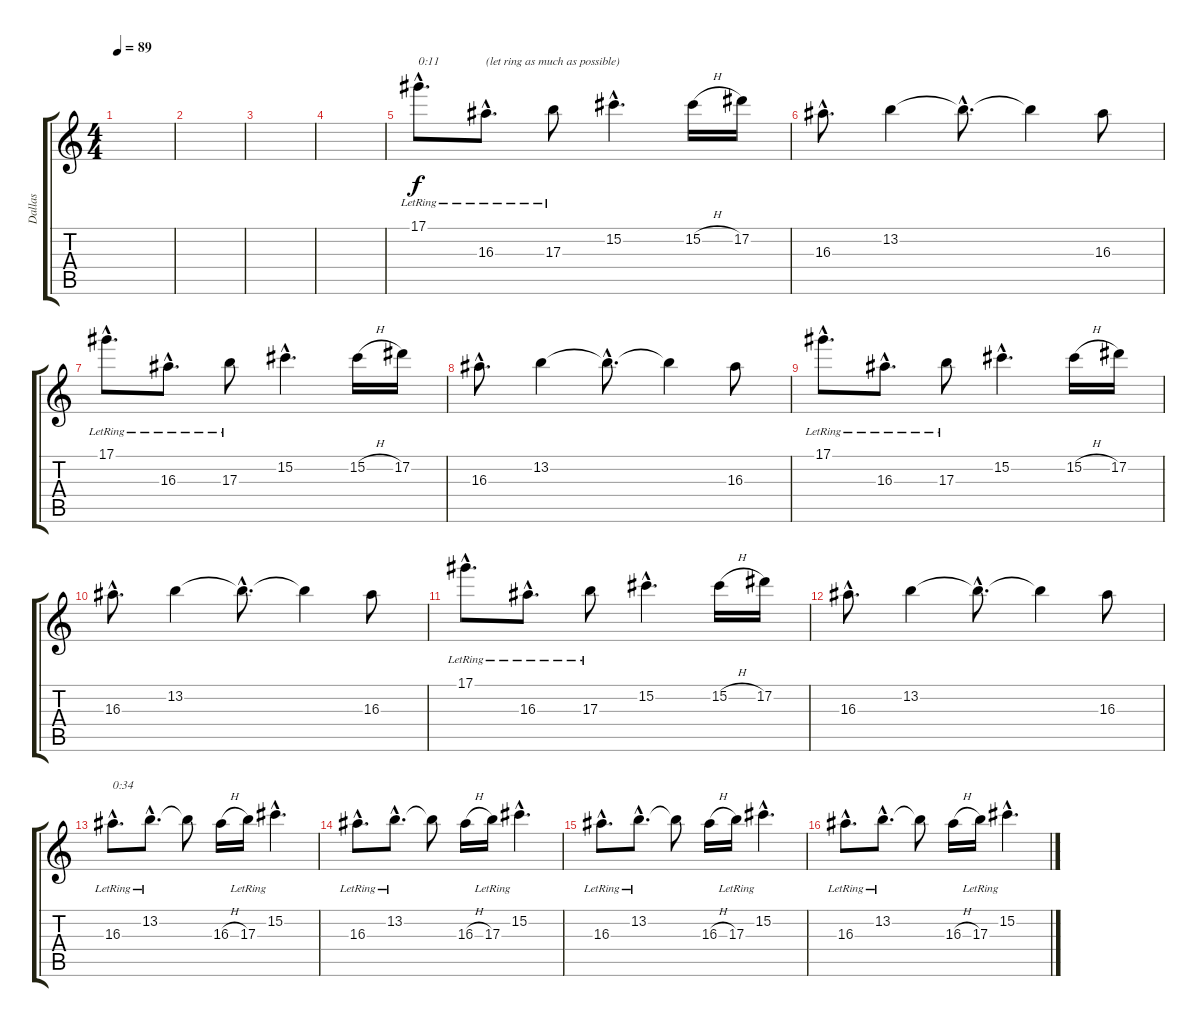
\track ("Dallas" "Dallas") {instrument overdrivenguitar}
\staff {score tabs}
\tuning (Eb4 Bb3 Gb3 Db3 Ab2 Eb2) {hide}
\ts (4 4)
\tempo 89
\clef g2
\ks c
|
|
|
|
17.1{hac lr}.8{d txt "0:11"} 16.3{hac lr}.8{d txt "(let ring as much as possible)"} 17.3{lr}.8 15.2{hac}.4{d} 15.2{h}.16 17.2.16 |
16.3{hac}.8{d} 13.2.4 13.2{hac t}.8{d} 13.2{t}.4 16.3.8 |
17.1{hac lr}.8{d} 16.3{hac lr}.8{d} 17.3{lr}.8 15.2{hac}.4{d} 15.2{h}.16 17.2.16 |
16.3{hac}.8{d} 13.2.4 13.2{hac t}.8{d} 13.2{t}.4 16.3.8 |
17.1{hac lr}.8{d} 16.3{hac lr}.8{d} 17.3{lr}.8 15.2{hac}.4{d} 15.2{h}.16 17.2.16 |
16.3{hac}.8{d} 13.2.4 13.2{hac t}.8{d} 13.2{t}.4 16.3.8 |
17.1{hac lr}.8{d} 16.3{hac lr}.8{d} 17.3{lr}.8 15.2{hac}.4{d} 15.2{h}.16 17.2.16 |
16.3{hac}.8{d} 13.2.4 13.2{hac t}.8{d} 13.2{t}.4 16.3.8 |
16.3{hac lr}.8{d txt "0:34"} 13.2{hac lr}.8{d} 13.2{t}.8 16.3{h}.16 17.3{lr}.16 15.2{hac}.4{d} |
16.3{hac lr}.8{d} 13.2{hac lr}.8{d} 13.2{t}.8 16.3{h}.16 17.3{lr}.16 15.2{hac}.4{d} |
16.3{hac lr}.8{d} 13.2{hac lr}.8{d} 13.2{t}.8 16.3{h}.16 17.3{lr}.16 15.2{hac}.4{d} |
16.3{hac lr}.8{d} 13.2{hac lr}.8{d} 13.2{t}.8 16.3{h}.16 17.3{lr}.16 15.2{hac}.4{d}
